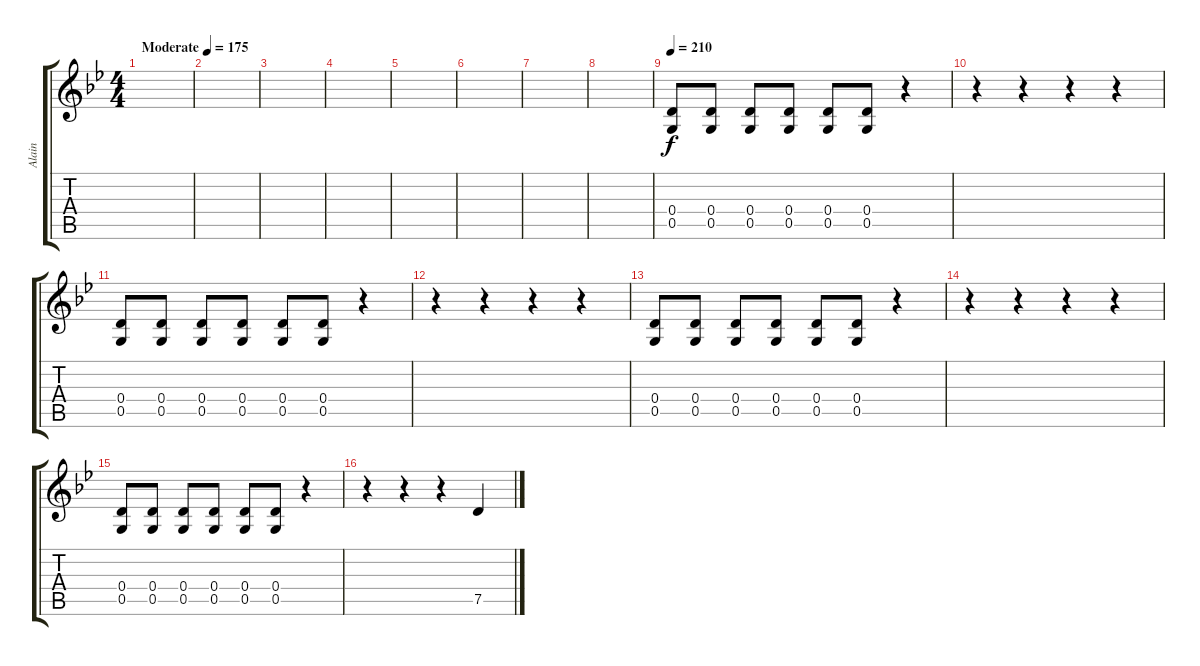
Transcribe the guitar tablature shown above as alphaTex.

\track ("Alain" "Alain") {instrument overdrivenguitar}
\staff {score tabs}
\tuning (D4 B3 G3 D3 G2 D2) {hide}
\ts (4 4)
\tempo (175 "Moderate")
\clef g2
\ks gminor
|
|
|
|
|
|
|
|
\tempo 210
(0.4 0.5).8 (0.4 0.5).8 (0.4 0.5).8 (0.4 0.5).8 (0.4 0.5).8 (0.4 0.5).8 r.4 |
r.4 r.4 r.4 r.4 |
(0.4 0.5).8 (0.4 0.5).8 (0.4 0.5).8 (0.4 0.5).8 (0.4 0.5).8 (0.4 0.5).8 r.4 |
r.4 r.4 r.4 r.4 |
(0.4 0.5).8 (0.4 0.5).8 (0.4 0.5).8 (0.4 0.5).8 (0.4 0.5).8 (0.4 0.5).8 r.4 |
r.4 r.4 r.4 r.4 |
(0.4 0.5).8 (0.4 0.5).8 (0.4 0.5).8 (0.4 0.5).8 (0.4 0.5).8 (0.4 0.5).8 r.4 |
r.4 r.4 r.4 7.5{ss}.4
